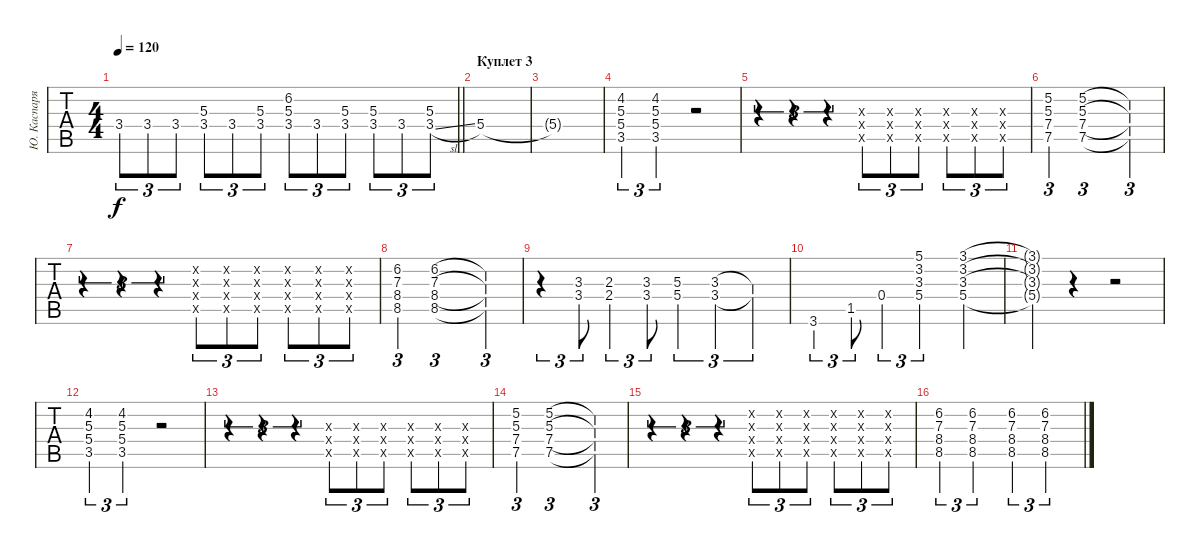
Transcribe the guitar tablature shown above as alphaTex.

\track ("Ю. Каспарян" "Ю. Каспаря") {instrument overdrivenguitar}
\staff {tabs}
\tuning (E4 B3 G3 D3 A2 E2) {hide}
\ts (4 4)
\tempo 120
\clef g2
\barLineRight lightlight
\ks c
3.4.8{tu (3 2) dy f} 3.4.8{tu (3 2)} 3.4.8{tu (3 2)} (5.3 3.4).8{tu (3 2)} 3.4.8{tu (3 2)} (5.3 3.4).8{tu (3 2)} (6.2 5.3 3.4).8{tu (3 2)} 3.4.8{tu (3 2)} (5.3 3.4).8{tu (3 2)} (5.3 3.4).8{tu (3 2)} 3.4.8{tu (3 2)} (5.3 3.4{sl}).8{tu (3 2)} |
\section ("" "Куплет 3")
5.4.1 |
5.4{t}.1{volume 0} |
(4.2 5.3 5.4 3.5).4{tu (3 2) volume 12} (4.2 5.3 5.4 3.5).2{tu (3 2)} r.2 |
r.4{tu (3 2)} r.4{tu (3 2)} r.4{tu (3 2)} (5.3{x} 5.4{x} 3.5{x}).8{tu (3 2)} (5.3{x} 5.4{x} 3.5{x}).8{tu (3 2)} (5.3{x} 5.4{x} 3.5{x}).8{tu (3 2)} (5.3{x} 5.4{x} 3.5{x}).8{tu (3 2)} (5.3{x} 5.4{x} 3.5{x}).8{tu (3 2)} (5.3{x} 5.4{x} 3.5{x}).8{tu (3 2)} |
\ks gminor
(5.2 5.3 7.4 7.5).4{tu (3 2)} (5.2 5.3 7.4 7.5).1{tu (3 2)} (5.2{t} 5.3{t} 7.4{t} 7.5{t}).4{tu (3 2)} |
r.4{tu (3 2)} r.4{tu (3 2)} r.4{tu (3 2)} (5.2{x} 5.3{x} 7.4{x} 7.5{x}).8{tu (3 2)} (5.2{x} 5.3{x} 7.4{x} 7.5{x}).8{tu (3 2)} (5.2{x} 5.3{x} 7.4{x} 7.5{x}).8{tu (3 2)} (5.2{x} 5.3{x} 7.4{x} 7.5{x}).8{tu (3 2)} (5.2{x} 5.3{x} 7.4{x} 7.5{x}).8{tu (3 2)} (5.2{x} 5.3{x} 7.4{x} 7.5{x}).8{tu (3 2)} |
(6.2 7.3 8.4 8.5).4{tu (3 2)} (6.2 7.3 8.4 8.5).1{tu (3 2)} (6.2{t} 7.3{t} 8.4{t} 8.5{t}).4{tu (3 2)} |
r.4{tu (3 2)} (3.3 3.4).8{tu (3 2)} (2.3 2.4).4{tu (3 2)} (3.3 3.4).8{tu (3 2)} (5.3 5.4).4{tu (3 2)} (3.3 3.4).4{tu (3 2)} (3.3{t} 3.4{t}).4{tu (3 2)} |
\ks c
3.6.4{tu (3 2)} 1.5.8{tu (3 2)} 0.4.4{tu (3 2)} (5.1 3.2 3.3 5.4).2{tu (3 2)} (3.1 3.2 3.3 5.4).4 |
(3.1{t} 3.2{t} 3.3{t} 5.4{t}).4 r.4 r.2 |
(4.2 5.3 5.4 3.5).4{tu (3 2)} (4.2 5.3 5.4 3.5).2{tu (3 2)} r.2 |
r.4{tu (3 2)} r.4{tu (3 2)} r.4{tu (3 2)} (5.3{x} 5.4{x} 3.5{x}).8{tu (3 2)} (5.3{x} 5.4{x} 3.5{x}).8{tu (3 2)} (5.3{x} 5.4{x} 3.5{x}).8{tu (3 2)} (5.3{x} 5.4{x} 3.5{x}).8{tu (3 2)} (5.3{x} 5.4{x} 3.5{x}).8{tu (3 2)} (5.3{x} 5.4{x} 3.5{x}).8{tu (3 2)} |
\ks gminor
(5.2 5.3 7.4 7.5).4{tu (3 2)} (5.2 5.3 7.4 7.5).1{tu (3 2)} (5.2{t} 5.3{t} 7.4{t} 7.5{t}).4{tu (3 2)} |
r.4{tu (3 2)} r.4{tu (3 2)} r.4{tu (3 2)} (5.2{x} 5.3{x} 7.4{x} 7.5{x}).8{tu (3 2)} (5.2{x} 5.3{x} 7.4{x} 7.5{x}).8{tu (3 2)} (5.2{x} 5.3{x} 7.4{x} 7.5{x}).8{tu (3 2)} (5.2{x} 5.3{x} 7.4{x} 7.5{x}).8{tu (3 2)} (5.2{x} 5.3{x} 7.4{x} 7.5{x}).8{tu (3 2)} (5.2{x} 5.3{x} 7.4{x} 7.5{x}).8{tu (3 2)} |
(6.2 7.3 8.4 8.5).4{tu (3 2)} (6.2 7.3 8.4 8.5).2{tu (3 2)} (6.2 7.3 8.4 8.5).4{tu (3 2)} (6.2 7.3 8.4 8.5).2{tu (3 2)}
